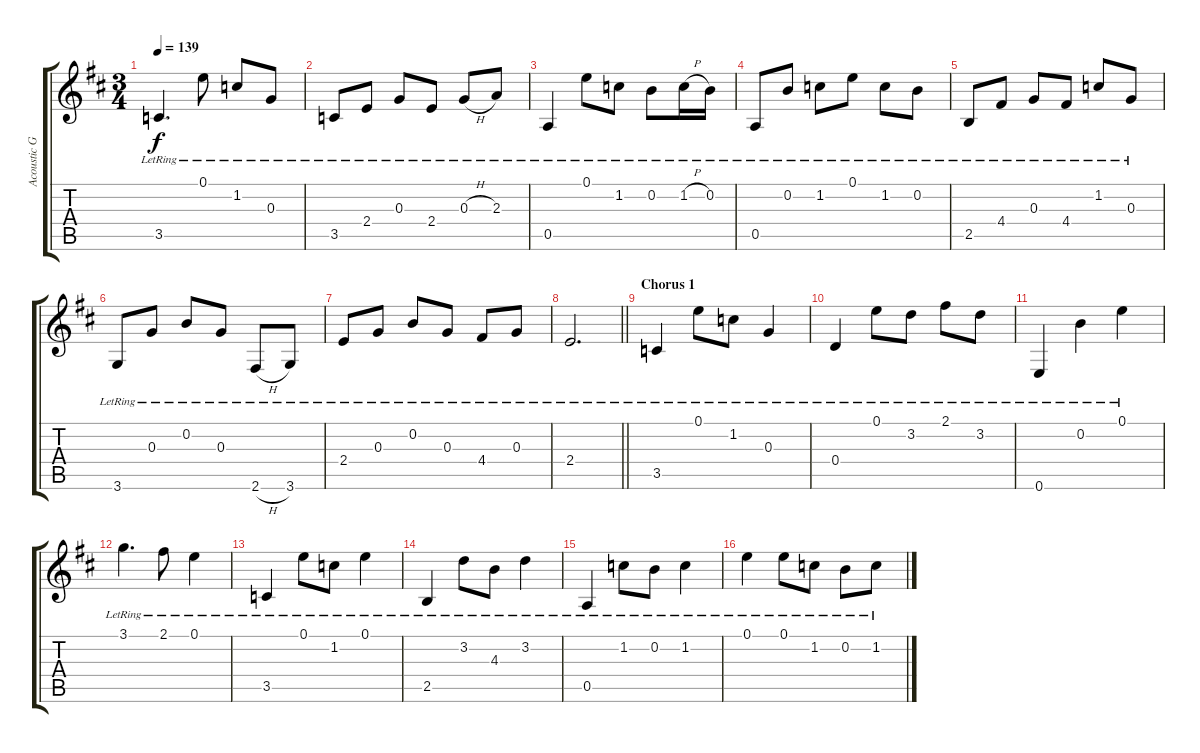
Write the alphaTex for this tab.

\track ("Acoustic Guitar" "Acoustic G") {instrument acousticguitarsteel}
\staff {score tabs}
\tuning (E4 B3 G3 D3 A2 E2) {hide}
\ts (3 4)
\tempo 139
\clef g2
\ks d
3.5{lr}.4{d dy f} 0.1{lr}.8 1.2{lr}.8 0.3{lr}.8 |
3.5{lr}.8 2.4{lr}.8 0.3{lr}.8 2.4{lr}.8 0.3{h lr}.8 2.3{lr}.8 |
0.5{lr}.4 0.1{lr}.8 1.2{lr}.8 0.2{lr}.8 1.2{h lr}.16 0.2{lr}.16 |
0.5{lr}.8 0.2{lr}.8 1.2{lr}.8 0.1{lr}.8 1.2{lr}.8 0.2{lr}.8 |
2.5{lr}.8 4.4{lr}.8 0.3{lr}.8 4.4{lr}.8 1.2{lr}.8 0.3{lr}.8 |
3.6{lr}.8 0.3{lr}.8 0.2{lr}.8 0.3{lr}.8 2.6{h lr}.8 3.6{lr}.8 |
2.4{lr}.8 0.3{lr}.8 0.2{lr}.8 0.3{lr}.8 4.4{lr}.8 0.3{lr}.8 |
\barLineRight lightlight
2.4{lr}.2{d} |
\section ("" "Chorus 1")
3.5{lr}.4 0.1{lr}.8 1.2{lr}.8 0.3{lr}.4 |
0.4{lr}.4 0.1{lr}.8 3.2{lr}.8 2.1{lr}.8 3.2{lr}.8 |
0.6{lr}.4 0.2{lr}.4 0.1{lr}.4 |
3.1{lr}.4{d} 2.1{lr}.8 0.1{lr}.4 |
3.5{lr}.4 0.1{lr}.8 1.2{lr}.8 0.1{lr}.4 |
2.5{lr}.4 3.2{lr}.8 4.3{lr}.8 3.2{lr}.4 |
0.5{lr}.4 1.2{lr}.8 0.2{lr}.8 1.2{lr}.4 |
0.1{lr}.4 0.1{lr}.8 1.2{lr}.8 0.2{lr}.8 1.2{lr}.8
